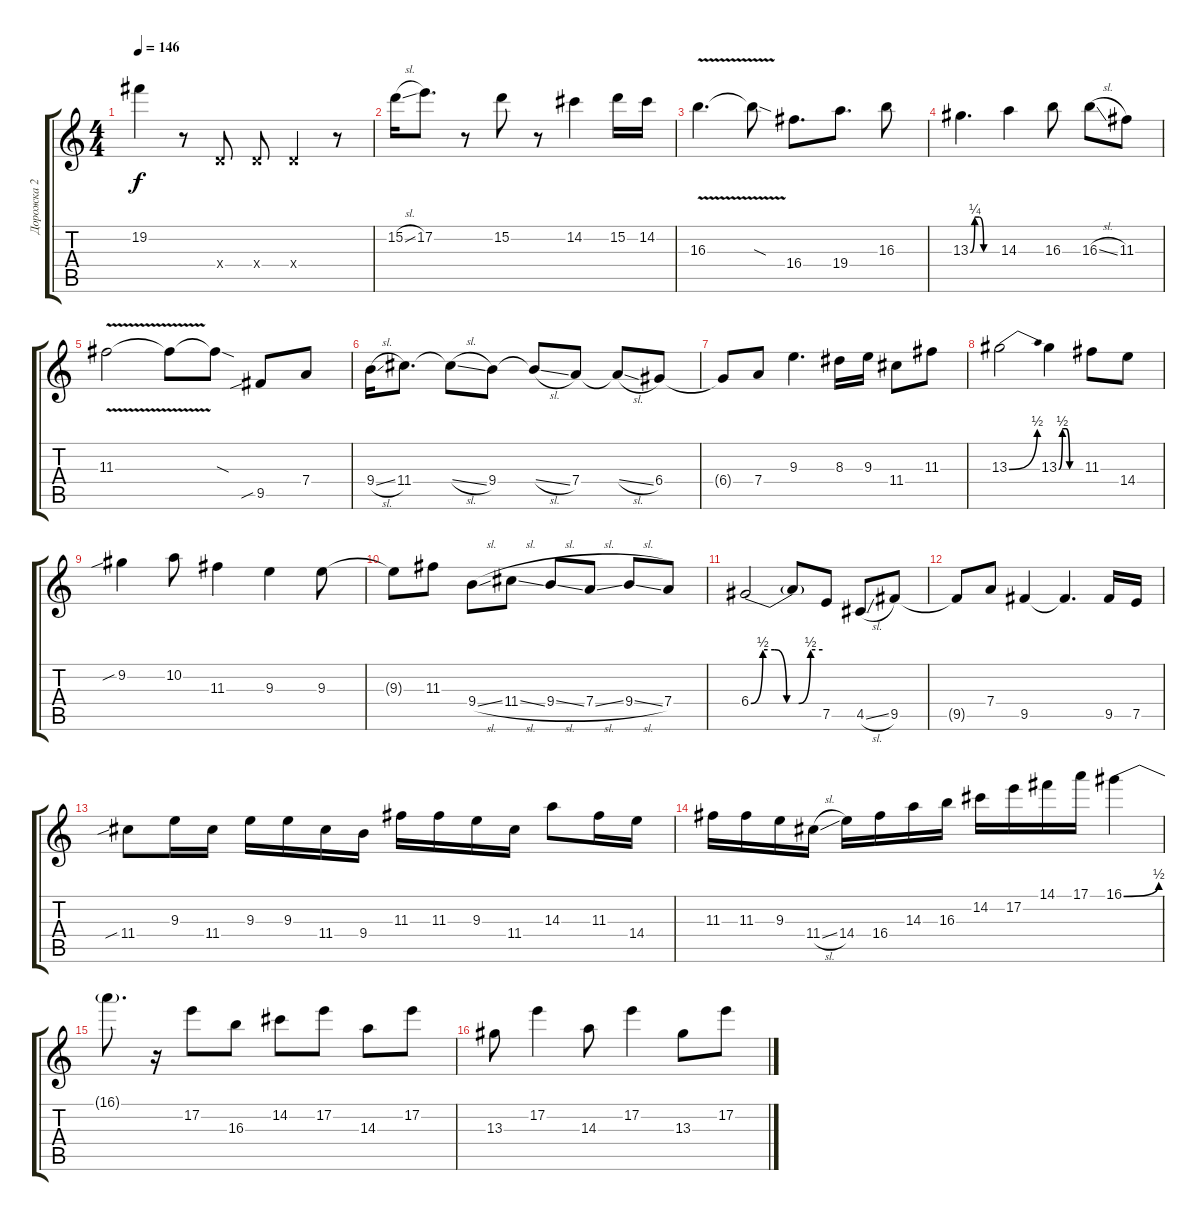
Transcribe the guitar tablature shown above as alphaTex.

\track ("Дорожка 2" "Дорожка 2") {instrument distortionguitar}
\staff {score tabs}
\tuning (E4 B3 G3 D3 A2 E2) {hide}
\ts (4 4)
\tempo 146
\clef g2
\ks c
19.2.4{dy f} r.8 0.4{x}.8 0.4{x}.8 0.4{x}.4 r.8 |
15.2{sl}.16 17.2.8{d} r.8 15.2.8 r.8 14.2.4 15.2.16 14.2.16 |
16.3{v}.4{d} 16.3{sod t}.8 16.4.8{d} 19.4.8{d} 16.3.8 |
13.3{be (custom 0 0 10 1 20 1 30 0 60 0)}.4{d} 14.3.4 16.3.8 16.3{sl}.8 11.3.8 |
11.3{v}.2 11.3{t}.8 11.3{sod t}.8 9.5{sib}.8 7.4.8 |
9.4{sl}.16 11.4.8{d} 11.4{sl t}.8 9.4.8 9.4{sl t}.8 7.4.8 7.4{sl t}.8 6.4.8 |
6.4{t}.8 7.4.8 9.3.4{d} 8.3.16 9.3.16 11.4.8 11.3.8 |
13.3{be (bend 0 0 60 2)}.2 13.3{be (custom 0 0 10 2 20 2 30 0 60 0)}.4 11.3.8 14.4.8 |
9.2{sib}.4 10.2.8 11.3.4 9.3.4 9.3.8 |
9.3{t}.8 11.3.8 9.4{sl}.8 11.4{sl}.8 9.4{sl}.8 7.4{sl}.8 9.4{sl}.8 7.4.8 |
6.4{be (custom 0 0 10 2 20 2 30 0 40 0 50 2 60 2)}.2 6.4{t}.8 7.5.8 4.5{sl}.8 9.5.8 |
9.5{t}.8 7.4.8 9.5.4 9.5{t}.4{d} 9.5.16 7.5.16 |
11.4{sib}.8 9.3.16 11.4.16 9.3.16 9.3.16 11.4.16 9.4.16 11.3.16 11.3.16 9.3.16 11.4.16 14.3.8 11.3.16 14.4.16 |
11.3.16 11.3.16 9.3.16 11.4{sl}.16 14.4.16 16.4.16 14.3.16 16.3.16 14.2.16 17.2.16 14.1.16 17.1.16 16.1{be (bend 0 0 60 2)}.4 |
16.1{t}.8{d} r.16 17.2.8 16.3.8 14.2.8 17.2.8 14.3.8 17.2.8 |
13.3.8 17.2.4 14.3.8 17.2.4 13.3.8 17.2.8
